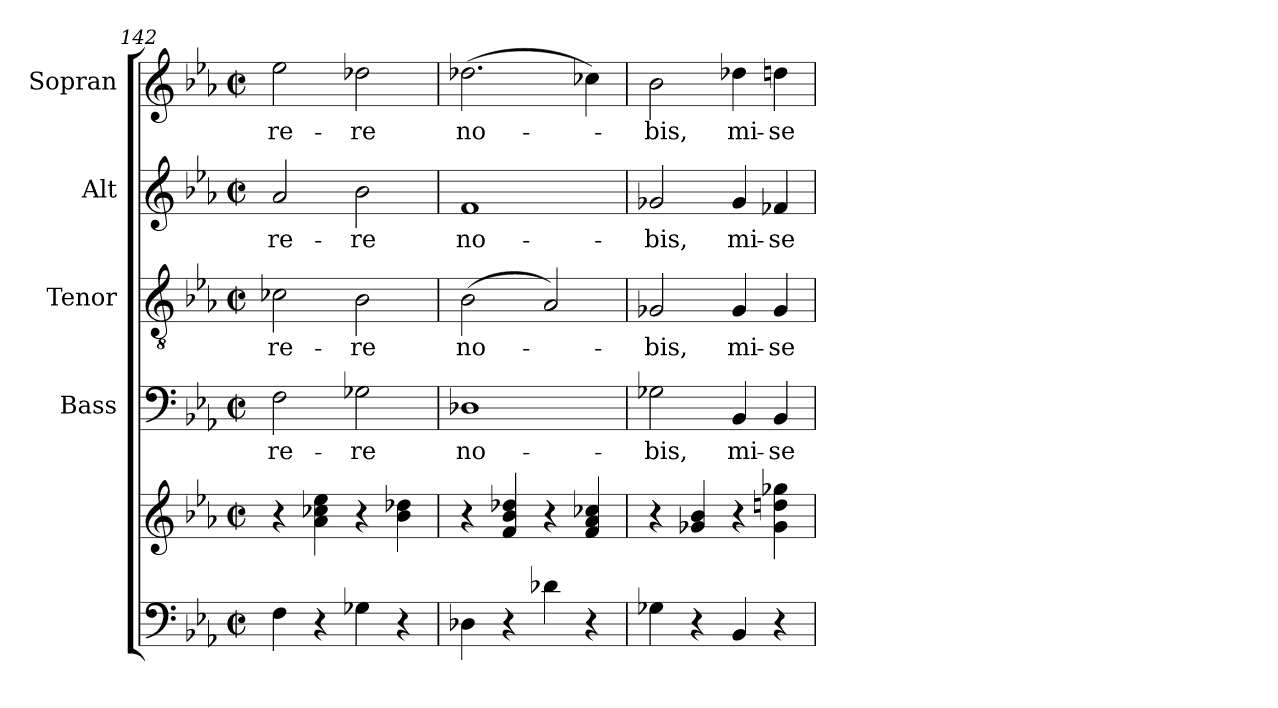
**kern	**kern	**kern	**text	**kern	**text	**kern	**text	**kern	**text
*part5	*part5	*part4	*part4	*part3	*part3	*part2	*part2	*part1	*part1
*staff6	*staff5	*staff4	*staff4	*staff3	*staff3	*staff2	*staff2	*staff1	*staff1
*	*	*I"Bass	*	*I"Tenor	*	*I"Alt	*	*I"Sopran	*
*	*	*I'B.	*	*I'T.	*	*I'A.	*	*I'S.	*
*clefF4	*clefG2	*clefF4	*	*clefGv2	*	*clefG2	*	*clefG2	*
*k[b-e-a-]	*k[b-e-a-]	*k[b-e-a-]	*	*k[b-e-a-]	*	*k[b-e-a-]	*	*k[b-e-a-]	*
*E-:	*E-:	*E-:	*	*E-:	*	*E-:	*	*E-:	*
*M2/2	*M2/2	*M2/2	*	*M2/2	*	*M2/2	*	*M2/2	*
*met(c|)	*met(c|)	*met(c|)	*	*met(c|)	*	*met(c|)	*	*met(c|)	*
=142	=142	=142	=142	=142	=142	=142	=142	=142	=142
!	!	!	!LO:LY:b	!	!LO:LY:b	!	!LO:LY:b	!	!LO:LY:b
4F\	4r	2F\	-re-	2c-X\	-re-	2a-/	-re-	2ee-\	-re-
4r	4a-\ 4cc-X\ 4ee-\	.	.	.	.	.	.	.	.
!	!	!	!LO:LY:b	!	!LO:LY:b	!	!LO:LY:b	!	!LO:LY:b
4G-X\	4r	2G-X\	-re	2B-\	-re	2b-\	-re	2dd-X\	-re
4r	4b-\ 4dd-X\	.	.	.	.	.	.	.	.
!!LO:PB:g=z
=143	=143	=143	=143	=143	=143	=143	=143	=143	=143
!	!	!	!LO:LY:b	!	!LO:LY:b	!	!LO:LY:b	!	!LO:LY:b
4D-X\	4r	1D-X	no-	(>2B-\	no-	1f	no-	(>2.dd-X\	no-
4r	4f/ 4b-/ 4dd-X/	.	.	.	.	.	.	.	.
4d-X\	4r	.	.	2A-/)	.	.	.	.	.
4r	4f/ 4a-/ 4cc-X/	.	.	.	.	.	.	4cc-X\)	.
=144	=144	=144	=144	=144	=144	=144	=144	=144	=144
!	!	!	!LO:LY:b	!	!LO:LY:b	!	!LO:LY:b	!	!LO:LY:b
4G-X\	4r	2G-X\	-bis,	2G-X/	-bis,	2g-X/	-bis,	2b-\	-bis,
4r	4g-X/ 4b-/	.	.	.	.	.	.	.	.
!	!	!	!LO:LY:b	!	!LO:LY:b	!	!LO:LY:b	!	!LO:LY:b
4BB-/	4r	4BB-/	mi-	4G-/	mi-	4g-/	mi-	4dd-X\	mi-
!	!	!	!LO:LY:b	!	!LO:LY:b	!	!LO:LY:b	!	!LO:LY:b
4r	4g-\ 4ddn\ 4gg-X\	4BB-/	-se-	4G-/	-se-	4f-X/	-se-	4ddn\	-se-
=	=	=	=	=	=	=	=	=	=
*-	*-	*-	*-	*-	*-	*-	*-	*-	*-
